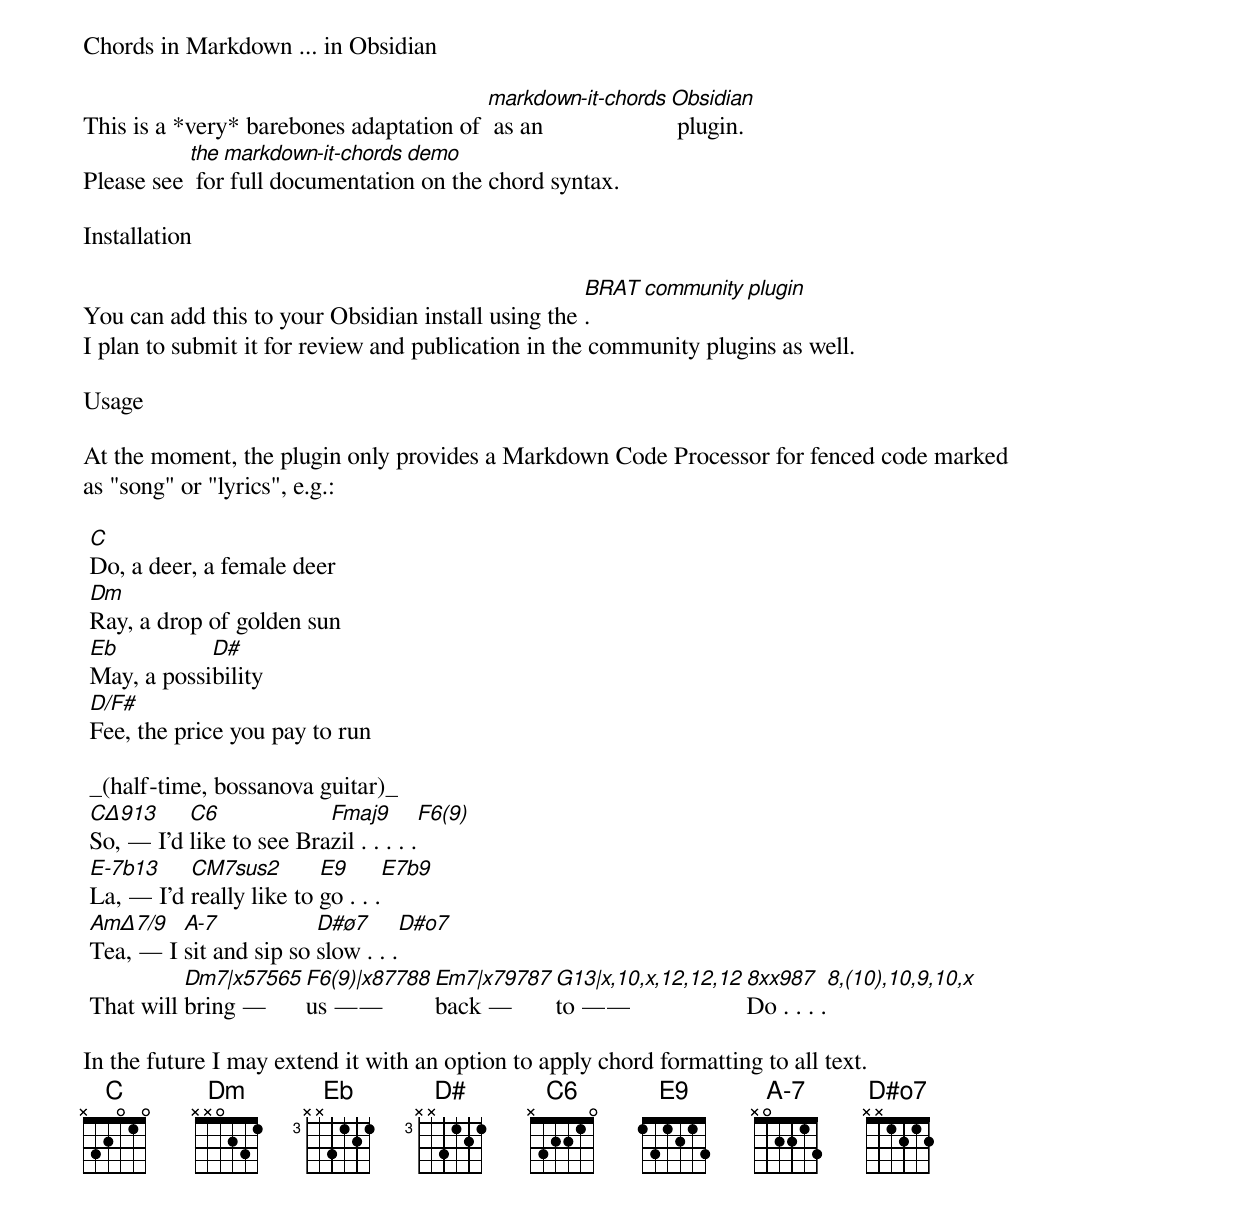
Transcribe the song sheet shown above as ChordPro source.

Chords in Markdown ... in Obsidian

This is a *very* barebones adaptation of [markdown-it-chords] as an [Obsidian] plugin.
Please see [the markdown-it-chords demo] for full documentation on the chord syntax.

Installation

You can add this to your Obsidian install using the [BRAT community plugin].
I plan to submit it for review and publication in the community plugins as well.

Usage

At the moment, the plugin only provides a Markdown Code Processor for fenced code marked
as "song" or "lyrics", e.g.:

	[C]Do, a deer, a female deer
	[Dm]Ray, a drop of golden sun
	[Eb]May, a possi[D#]bility
	[D/F#]Fee, the price you pay to run

	_(half-time, bossanova guitar)_
	[CΔ913]So, — I'd [C6]like to see Bra[Fmaj9]zil . . . . .[F6(9)]
	[E-7b13]La, — I'd [CM7sus2]really like to [E9]go . . .[E7b9]
	[AmΔ7/9]Tea, — I [A-7]sit and sip so [D#ø7]slow . . .[D#o7]
	That will [Dm7|x57565]bring — [F6(9)|x87788]us —— [Em7|x79787]back — [G13|x,10,x,12,12,12]to —— [8xx987]Do . . . .[8,(10),10,9,10,x]

In the future I may extend it with an option to apply chord formatting to all text.
